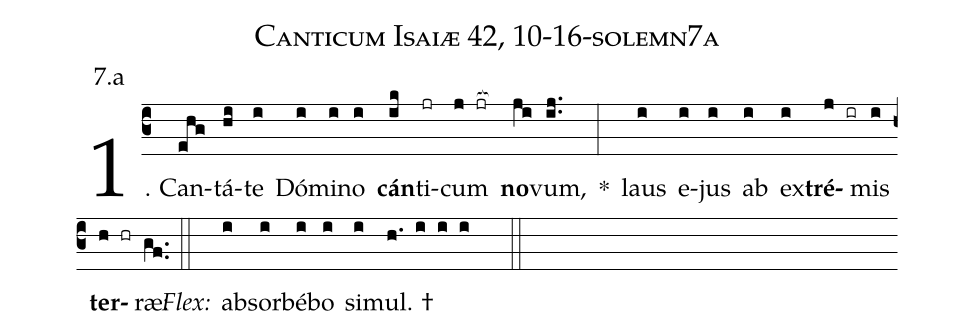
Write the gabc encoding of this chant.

name: Canticum Isaiæ 42, 10-16-solemn7a;
annotation: 7.a;
%%
(c3)1. Can(ehg)tá(hi)te(i) Dó(i)mi(i)no(i) <b>cán</b>(ik)ti(jr)cum(j jr[ocb:1{]) <b>no</b>(ji[ocb:0}])vum,(ij..) *(:) laus(i) e(i)jus(i) ab(i) ex(i)<b>tré</b>(j ir)mis(i) <b>ter</b>(h hr)ræ:(gf..) (::)
<i>Flex:</i>()  ab(i)sor(i)bé(i)bo(i) si(i)mul. †(h. i i i  ::)
